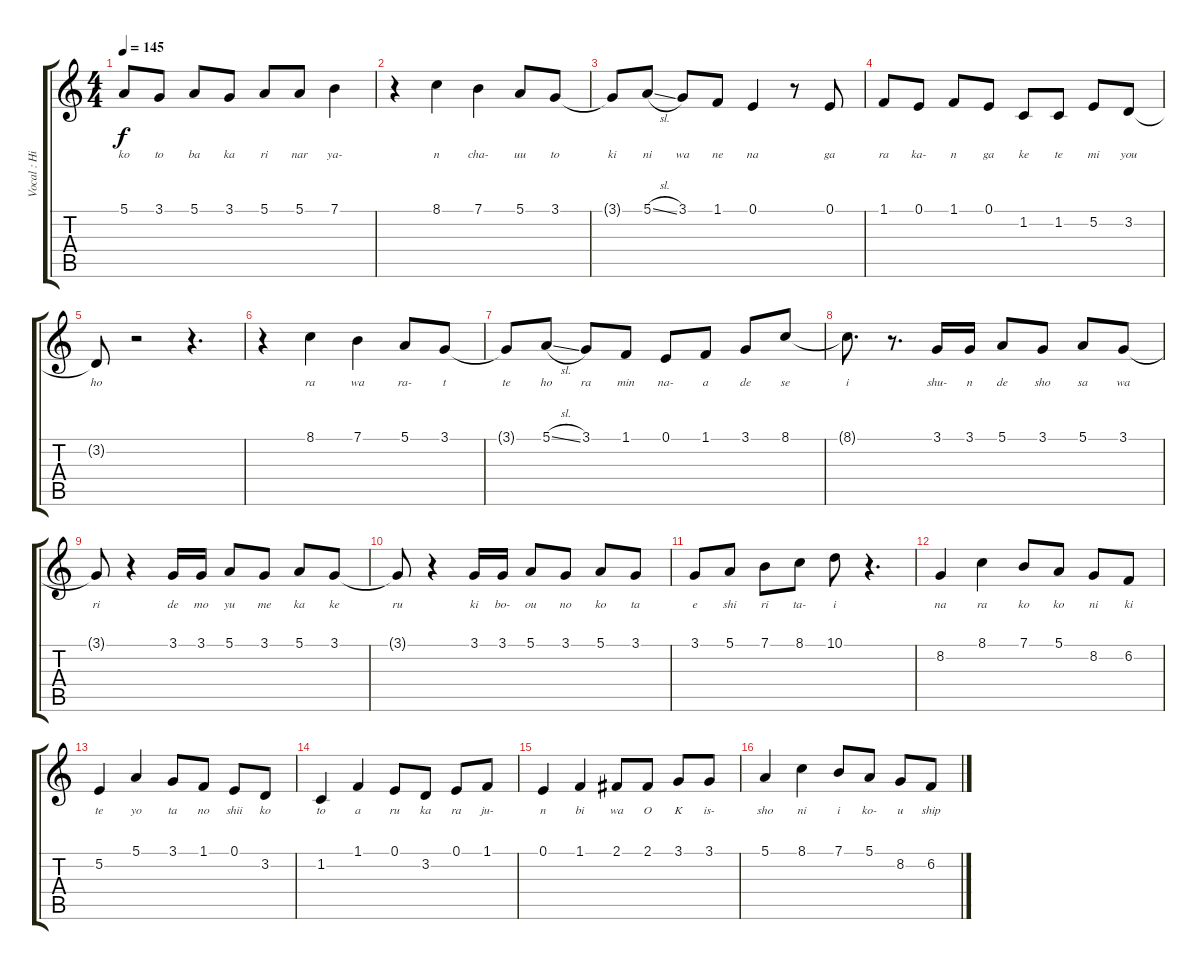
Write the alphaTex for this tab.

\track ("Vocal : Hirasawa Yui" "Vocal : Hi") {instrument lead2sawtooth}
\staff {score tabs}
\tuning (E4 B3 G3 D3 A2 E2) {hide}
\ts (4 4)
\tempo 145
\clef g2
\ks c
5.1{t}.8{lyrics (0 "ko") lyrics (1 "") lyrics (2 "") lyrics (3 "") lyrics (4 "") dy f} 3.1.8{lyrics (0 "to") lyrics (1 "") lyrics (2 "") lyrics (3 "") lyrics (4 "")} 5.1.8{lyrics (0 "ba") lyrics (1 "") lyrics (2 "") lyrics (3 "") lyrics (4 "")} 3.1.8{lyrics (0 "ka") lyrics (1 "") lyrics (2 "") lyrics (3 "") lyrics (4 "")} 5.1.8{lyrics (0 "ri") lyrics (1 "") lyrics (2 "") lyrics (3 "") lyrics (4 "")} 5.1.8{lyrics (0 "nar") lyrics (1 "") lyrics (2 "") lyrics (3 "") lyrics (4 "")} 7.1.4{lyrics (0 "ya-") lyrics (1 "") lyrics (2 "") lyrics (3 "") lyrics (4 "")} |
r.4 8.1.4{lyrics (0 "n") lyrics (1 "") lyrics (2 "") lyrics (3 "") lyrics (4 "")} 7.1.4{lyrics (0 "cha-") lyrics (1 "") lyrics (2 "") lyrics (3 "") lyrics (4 "")} 5.1.8{lyrics (0 "uu") lyrics (1 "") lyrics (2 "") lyrics (3 "") lyrics (4 "")} 3.1.8{lyrics (0 "to") lyrics (1 "") lyrics (2 "") lyrics (3 "") lyrics (4 "")} |
3.1{t}.8{lyrics (0 "ki") lyrics (1 "") lyrics (2 "") lyrics (3 "") lyrics (4 "")} 5.1{sl}.8{lyrics (0 "ni") lyrics (1 "") lyrics (2 "") lyrics (3 "") lyrics (4 "")} 3.1.8{lyrics (0 "wa") lyrics (1 "") lyrics (2 "") lyrics (3 "") lyrics (4 "")} 1.1.8{lyrics (0 "ne") lyrics (1 "") lyrics (2 "") lyrics (3 "") lyrics (4 "")} 0.1.4{lyrics (0 "na") lyrics (1 "") lyrics (2 "") lyrics (3 "") lyrics (4 "")} r.8 0.1.8{lyrics (0 "ga") lyrics (1 "") lyrics (2 "") lyrics (3 "") lyrics (4 "")} |
1.1.8{lyrics (0 "ra") lyrics (1 "") lyrics (2 "") lyrics (3 "") lyrics (4 "")} 0.1.8{lyrics (0 "ka-") lyrics (1 "") lyrics (2 "") lyrics (3 "") lyrics (4 "")} 1.1.8{lyrics (0 "n") lyrics (1 "") lyrics (2 "") lyrics (3 "") lyrics (4 "")} 0.1.8{lyrics (0 "ga") lyrics (1 "") lyrics (2 "") lyrics (3 "") lyrics (4 "")} 1.2.8{lyrics (0 "ke") lyrics (1 "") lyrics (2 "") lyrics (3 "") lyrics (4 "")} 1.2.8{lyrics (0 "te") lyrics (1 "") lyrics (2 "") lyrics (3 "") lyrics (4 "")} 5.2.8{lyrics (0 "mi") lyrics (1 "") lyrics (2 "") lyrics (3 "") lyrics (4 "")} 3.2.8{lyrics (0 "you") lyrics (1 "") lyrics (2 "") lyrics (3 "") lyrics (4 "")} |
3.2{t}.8{lyrics (0 "ho") lyrics (1 "") lyrics (2 "") lyrics (3 "") lyrics (4 "")} r.2 r.4{d} |
r.4 8.1.4{lyrics (0 "ra") lyrics (1 "") lyrics (2 "") lyrics (3 "") lyrics (4 "")} 7.1.4{lyrics (0 "wa") lyrics (1 "") lyrics (2 "") lyrics (3 "") lyrics (4 "")} 5.1.8{lyrics (0 "ra-") lyrics (1 "") lyrics (2 "") lyrics (3 "") lyrics (4 "")} 3.1.8{lyrics (0 "t") lyrics (1 "") lyrics (2 "") lyrics (3 "") lyrics (4 "")} |
3.1{t}.8{lyrics (0 "te") lyrics (1 "") lyrics (2 "") lyrics (3 "") lyrics (4 "")} 5.1{sl}.8{lyrics (0 "ho") lyrics (1 "") lyrics (2 "") lyrics (3 "") lyrics (4 "")} 3.1.8{lyrics (0 "ra") lyrics (1 "") lyrics (2 "") lyrics (3 "") lyrics (4 "")} 1.1.8{lyrics (0 "min") lyrics (1 "") lyrics (2 "") lyrics (3 "") lyrics (4 "")} 0.1.8{lyrics (0 "na-") lyrics (1 "") lyrics (2 "") lyrics (3 "") lyrics (4 "")} 1.1.8{lyrics (0 "a") lyrics (1 "") lyrics (2 "") lyrics (3 "") lyrics (4 "")} 3.1.8{lyrics (0 "de") lyrics (1 "") lyrics (2 "") lyrics (3 "") lyrics (4 "")} 8.1.8{lyrics (0 "se") lyrics (1 "") lyrics (2 "") lyrics (3 "") lyrics (4 "")} |
8.1{t}.8{d lyrics (0 "i") lyrics (1 "") lyrics (2 "") lyrics (3 "") lyrics (4 "")} r.8{d} 3.1.16{lyrics (0 "shu-") lyrics (1 "") lyrics (2 "") lyrics (3 "") lyrics (4 "")} 3.1.16{lyrics (0 "n") lyrics (1 "") lyrics (2 "") lyrics (3 "") lyrics (4 "")} 5.1.8{lyrics (0 "de") lyrics (1 "") lyrics (2 "") lyrics (3 "") lyrics (4 "")} 3.1.8{lyrics (0 "sho") lyrics (1 "") lyrics (2 "") lyrics (3 "") lyrics (4 "")} 5.1.8{lyrics (0 "sa") lyrics (1 "") lyrics (2 "") lyrics (3 "") lyrics (4 "")} 3.1.8{lyrics (0 "wa") lyrics (1 "") lyrics (2 "") lyrics (3 "") lyrics (4 "")} |
3.1{t}.8{lyrics (0 "ri") lyrics (1 "") lyrics (2 "") lyrics (3 "") lyrics (4 "")} r.4 3.1.16{lyrics (0 "de") lyrics (1 "") lyrics (2 "") lyrics (3 "") lyrics (4 "")} 3.1.16{lyrics (0 "mo") lyrics (1 "") lyrics (2 "") lyrics (3 "") lyrics (4 "")} 5.1.8{lyrics (0 "yu") lyrics (1 "") lyrics (2 "") lyrics (3 "") lyrics (4 "")} 3.1.8{lyrics (0 "me") lyrics (1 "") lyrics (2 "") lyrics (3 "") lyrics (4 "")} 5.1.8{lyrics (0 "ka") lyrics (1 "") lyrics (2 "") lyrics (3 "") lyrics (4 "")} 3.1.8{lyrics (0 "ke") lyrics (1 "") lyrics (2 "") lyrics (3 "") lyrics (4 "")} |
3.1{t}.8{lyrics (0 "ru") lyrics (1 "") lyrics (2 "") lyrics (3 "") lyrics (4 "")} r.4 3.1.16{lyrics (0 "ki") lyrics (1 "") lyrics (2 "") lyrics (3 "") lyrics (4 "")} 3.1.16{lyrics (0 "bo-") lyrics (1 "") lyrics (2 "") lyrics (3 "") lyrics (4 "")} 5.1.8{lyrics (0 "ou") lyrics (1 "") lyrics (2 "") lyrics (3 "") lyrics (4 "")} 3.1.8{lyrics (0 "no") lyrics (1 "") lyrics (2 "") lyrics (3 "") lyrics (4 "")} 5.1.8{lyrics (0 "ko") lyrics (1 "") lyrics (2 "") lyrics (3 "") lyrics (4 "")} 3.1.8{lyrics (0 "ta") lyrics (1 "") lyrics (2 "") lyrics (3 "") lyrics (4 "")} |
3.1.8{lyrics (0 "e") lyrics (1 "") lyrics (2 "") lyrics (3 "") lyrics (4 "")} 5.1.8{lyrics (0 "shi") lyrics (1 "") lyrics (2 "") lyrics (3 "") lyrics (4 "")} 7.1.8{lyrics (0 "ri") lyrics (1 "") lyrics (2 "") lyrics (3 "") lyrics (4 "")} 8.1.8{lyrics (0 "ta-") lyrics (1 "") lyrics (2 "") lyrics (3 "") lyrics (4 "")} 10.1.8{lyrics (0 "i") lyrics (1 "") lyrics (2 "") lyrics (3 "") lyrics (4 "")} r.4{d} |
8.2.4{lyrics (0 "na") lyrics (1 "") lyrics (2 "") lyrics (3 "") lyrics (4 "")} 8.1.4{lyrics (0 "ra") lyrics (1 "") lyrics (2 "") lyrics (3 "") lyrics (4 "")} 7.1.8{lyrics (0 "ko") lyrics (1 "") lyrics (2 "") lyrics (3 "") lyrics (4 "")} 5.1.8{lyrics (0 "ko") lyrics (1 "") lyrics (2 "") lyrics (3 "") lyrics (4 "")} 8.2.8{lyrics (0 "ni") lyrics (1 "") lyrics (2 "") lyrics (3 "") lyrics (4 "")} 6.2.8{lyrics (0 "ki") lyrics (1 "") lyrics (2 "") lyrics (3 "") lyrics (4 "")} |
5.2.4{lyrics (0 "te") lyrics (1 "") lyrics (2 "") lyrics (3 "") lyrics (4 "")} 5.1.4{lyrics (0 "yo") lyrics (1 "") lyrics (2 "") lyrics (3 "") lyrics (4 "")} 3.1.8{lyrics (0 "ta") lyrics (1 "") lyrics (2 "") lyrics (3 "") lyrics (4 "")} 1.1.8{lyrics (0 "no") lyrics (1 "") lyrics (2 "") lyrics (3 "") lyrics (4 "")} 0.1.8{lyrics (0 "shii") lyrics (1 "") lyrics (2 "") lyrics (3 "") lyrics (4 "")} 3.2.8{lyrics (0 "ko") lyrics (1 "") lyrics (2 "") lyrics (3 "") lyrics (4 "")} |
1.2.4{lyrics (0 "to") lyrics (1 "") lyrics (2 "") lyrics (3 "") lyrics (4 "")} 1.1.4{lyrics (0 "a") lyrics (1 "") lyrics (2 "") lyrics (3 "") lyrics (4 "")} 0.1.8{lyrics (0 "ru") lyrics (1 "") lyrics (2 "") lyrics (3 "") lyrics (4 "")} 3.2.8{lyrics (0 "ka") lyrics (1 "") lyrics (2 "") lyrics (3 "") lyrics (4 "")} 0.1.8{lyrics (0 "ra") lyrics (1 "") lyrics (2 "") lyrics (3 "") lyrics (4 "")} 1.1.8{lyrics (0 "ju-") lyrics (1 "") lyrics (2 "") lyrics (3 "") lyrics (4 "")} |
0.1.4{lyrics (0 "n") lyrics (1 "") lyrics (2 "") lyrics (3 "") lyrics (4 "")} 1.1.4{lyrics (0 "bi") lyrics (1 "") lyrics (2 "") lyrics (3 "") lyrics (4 "")} 2.1.8{lyrics (0 "wa") lyrics (1 "") lyrics (2 "") lyrics (3 "") lyrics (4 "")} 2.1.8{lyrics (0 "O") lyrics (1 "") lyrics (2 "") lyrics (3 "") lyrics (4 "")} 3.1.8{lyrics (0 "K") lyrics (1 "") lyrics (2 "") lyrics (3 "") lyrics (4 "")} 3.1.8{lyrics (0 "is-") lyrics (1 "") lyrics (2 "") lyrics (3 "") lyrics (4 "")} |
5.1.4{lyrics (0 "sho") lyrics (1 "") lyrics (2 "") lyrics (3 "") lyrics (4 "")} 8.1.4{lyrics (0 "ni") lyrics (1 "") lyrics (2 "") lyrics (3 "") lyrics (4 "")} 7.1.8{lyrics (0 "i") lyrics (1 "") lyrics (2 "") lyrics (3 "") lyrics (4 "")} 5.1.8{lyrics (0 "ko-") lyrics (1 "") lyrics (2 "") lyrics (3 "") lyrics (4 "")} 8.2.8{lyrics (0 "u") lyrics (1 "") lyrics (2 "") lyrics (3 "") lyrics (4 "")} 6.2.8{lyrics (0 "ship") lyrics (1 "") lyrics (2 "") lyrics (3 "") lyrics (4 "")}
